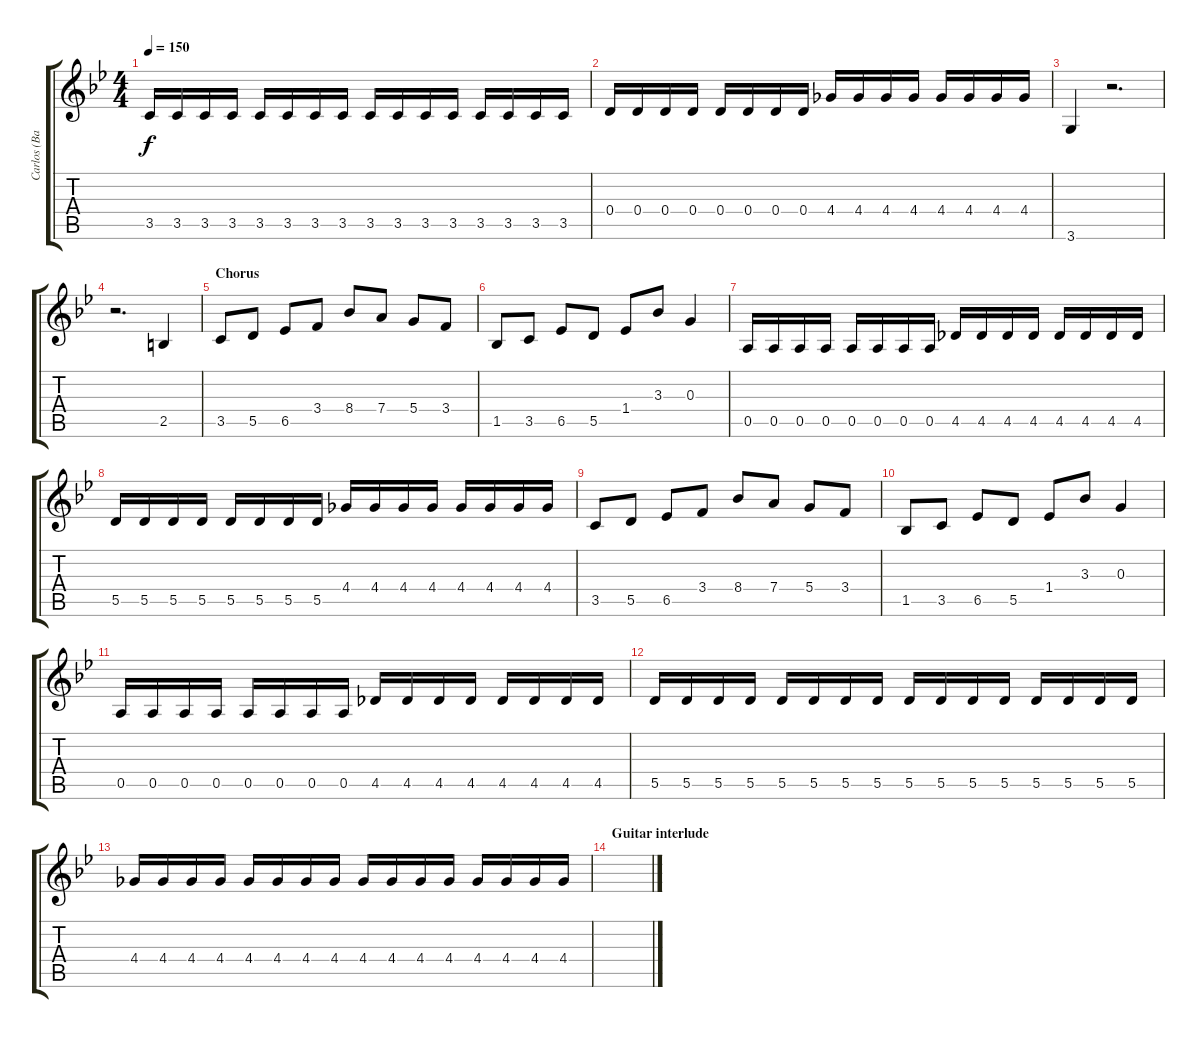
\track ("Carlos (Bass)" "Carlos (Ba") {instrument electricbassfinger}
\staff {score tabs}
\tuning (E4 B3 G3 D3 A2 E2) {hide}
\ts (4 4)
\tempo 150
\clef g2
\ks gminor
3.5.16{dy f} 3.5.16 3.5.16 3.5.16 3.5.16 3.5.16 3.5.16 3.5.16 3.5.16 3.5.16 3.5.16 3.5.16 3.5.16 3.5.16 3.5.16 3.5.16 |
0.4.16 0.4.16 0.4.16 0.4.16 0.4.16 0.4.16 0.4.16 0.4.16 4.4.16 4.4.16 4.4.16 4.4.16 4.4.16 4.4.16 4.4.16 4.4.16 |
3.6.4 r.2{d} |
r.2{d} 2.5.4 |
\section ("" "Chorus")
3.5.8 5.5.8 6.5.8 3.4.8 8.4.8 7.4.8 5.4.8 3.4.8 |
1.5.8 3.5.8 6.5.8 5.5.8 1.4.8 3.3.8 0.3.4 |
0.5.16 0.5.16 0.5.16 0.5.16 0.5.16 0.5.16 0.5.16 0.5.16 4.5.16 4.5.16 4.5.16 4.5.16 4.5.16 4.5.16 4.5.16 4.5.16 |
5.5.16 5.5.16 5.5.16 5.5.16 5.5.16 5.5.16 5.5.16 5.5.16 4.4.16 4.4.16 4.4.16 4.4.16 4.4.16 4.4.16 4.4.16 4.4.16 |
3.5.8 5.5.8 6.5.8 3.4.8 8.4.8 7.4.8 5.4.8 3.4.8 |
1.5.8 3.5.8 6.5.8 5.5.8 1.4.8 3.3.8 0.3.4 |
0.5.16 0.5.16 0.5.16 0.5.16 0.5.16 0.5.16 0.5.16 0.5.16 4.5.16 4.5.16 4.5.16 4.5.16 4.5.16 4.5.16 4.5.16 4.5.16 |
5.5.16 5.5.16 5.5.16 5.5.16 5.5.16 5.5.16 5.5.16 5.5.16 5.5.16 5.5.16 5.5.16 5.5.16 5.5.16 5.5.16 5.5.16 5.5.16 |
4.4.16 4.4.16 4.4.16 4.4.16 4.4.16 4.4.16 4.4.16 4.4.16 4.4.16 4.4.16 4.4.16 4.4.16 4.4.16 4.4.16 4.4.16 4.4.16 |
\section ("" "Guitar interlude")
